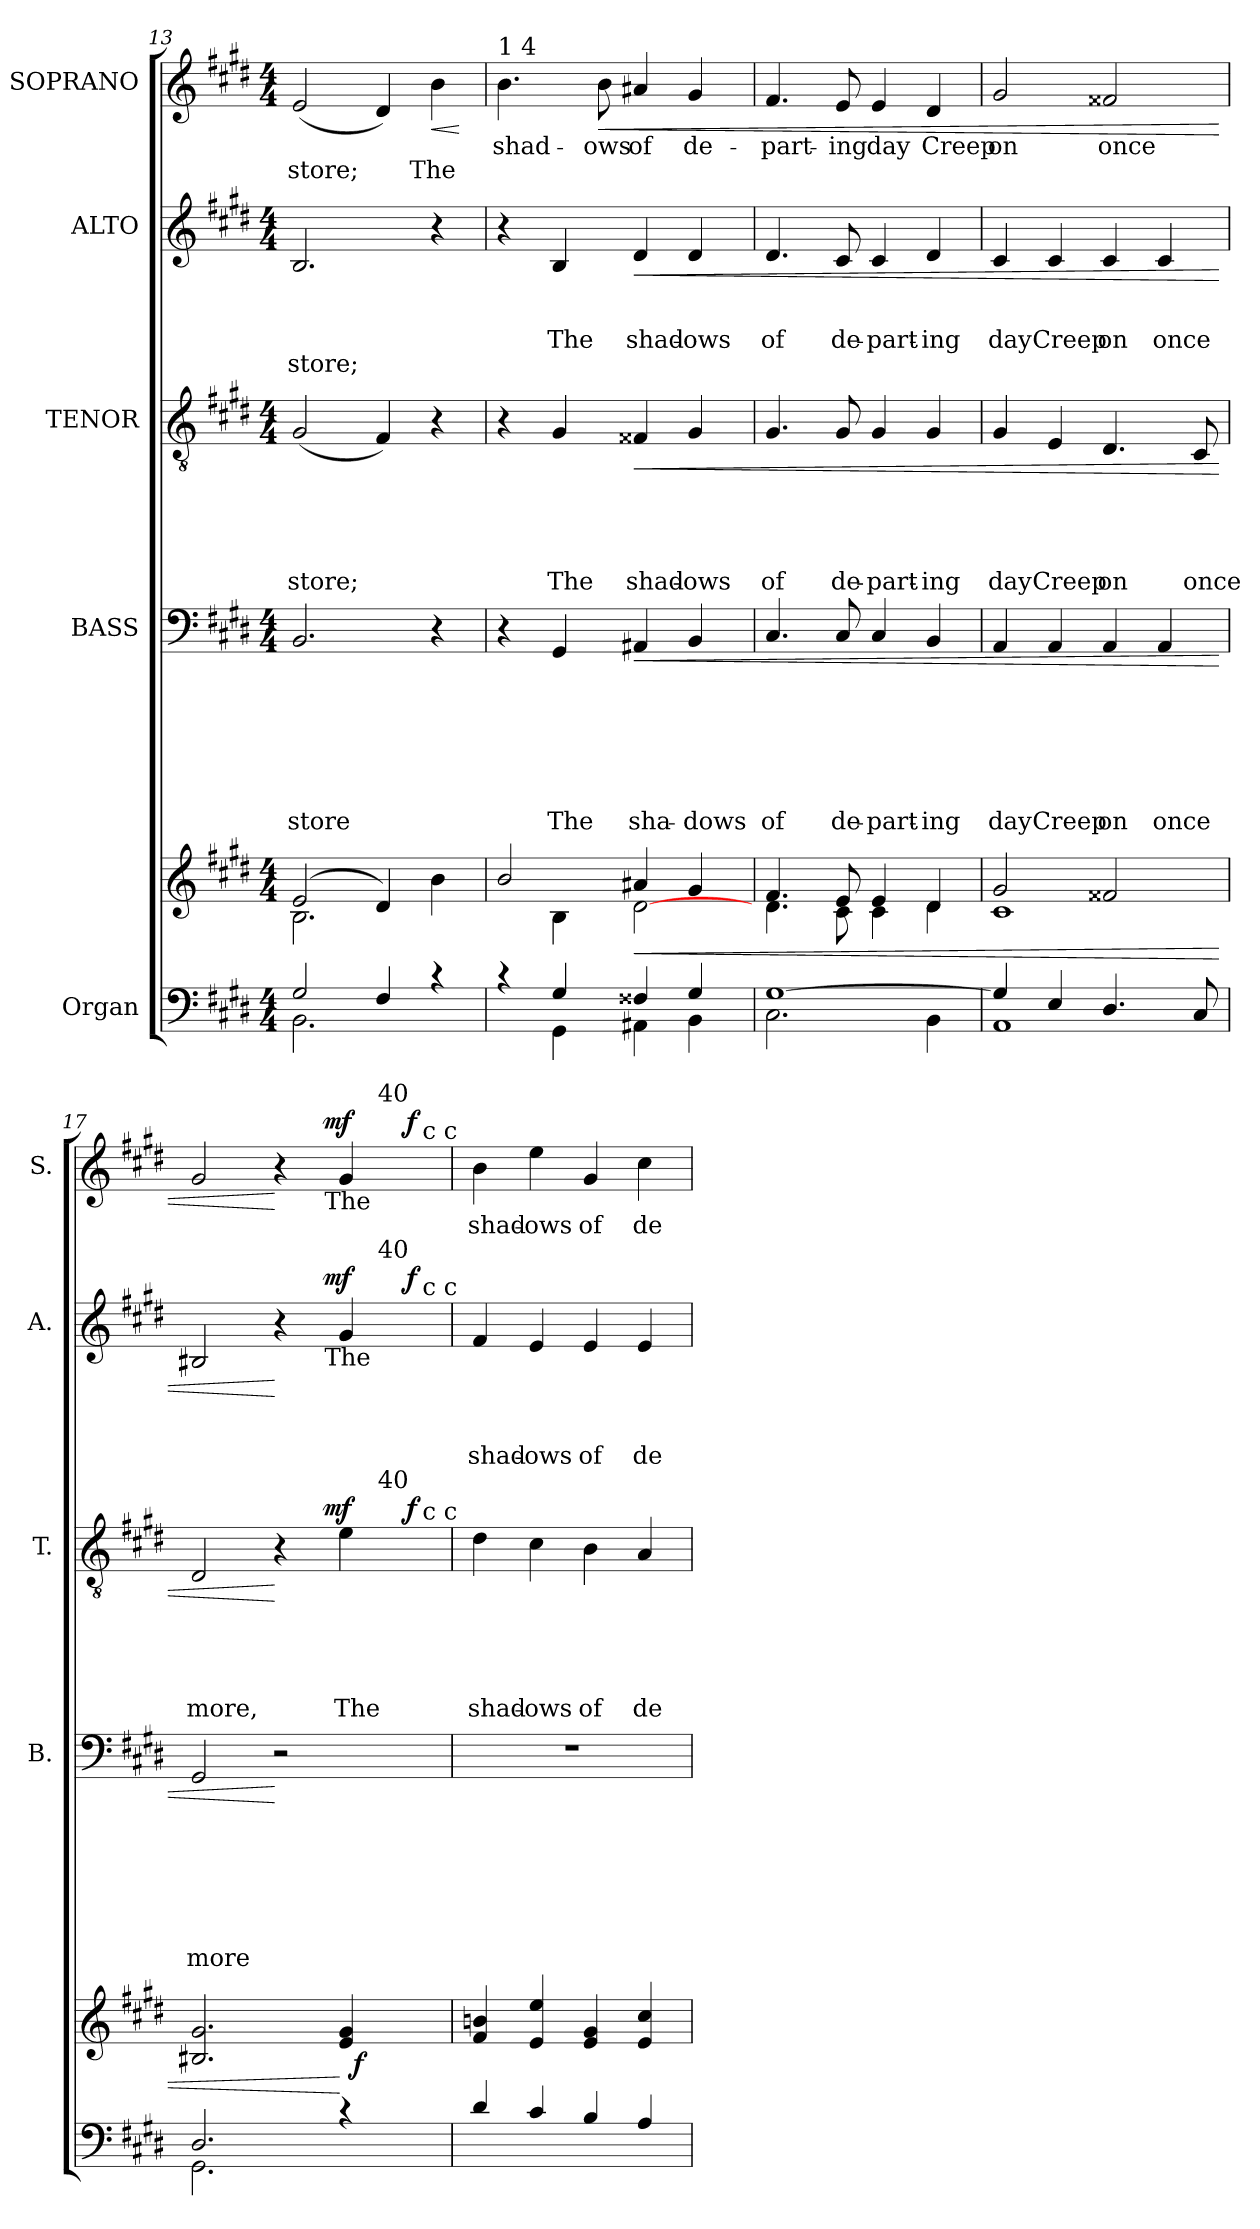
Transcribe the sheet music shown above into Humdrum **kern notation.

**kern	**kern	**dynam	**kern	**text	**text	**text	**text	**text	**text	**text	**dynam	**kern	**text	**text	**text	**text	**text	**dynam	**kern	**text	**text	**text	**text	**dynam	**kern	**text	**text	**dynam
*part5	*part5	*part5	*part4	*part4	*part4	*part4	*part4	*part4	*part4	*part4	*part4	*part3	*part3	*part3	*part3	*part3	*part3	*part3	*part2	*part2	*part2	*part2	*part2	*part2	*part1	*part1	*part1	*part1
*staff6	*staff5	*staff5/6	*staff4	*staff4	*staff4	*staff4	*staff4	*staff4	*staff4	*staff4	*staff4	*staff3	*staff3	*staff3	*staff3	*staff3	*staff3	*staff3	*staff2	*staff2	*staff2	*staff2	*staff2	*staff2	*staff1	*staff1	*staff1	*staff1
*I"Organ	*	*	*I"BASS	*	*	*	*	*	*	*	*	*I"TENOR	*	*	*	*	*	*	*I"ALTO	*	*	*	*	*	*I"SOPRANO	*	*	*
*	*	*	*I'B.	*	*	*	*	*	*	*	*	*I'T.	*	*	*	*	*	*	*I'A.	*	*	*	*	*	*I'S.	*	*	*
*clefF4	*clefG2	*	*clefF4	*	*	*	*	*	*	*	*	*clefGv2	*	*	*	*	*	*	*clefG2	*	*	*	*	*	*clefG2	*	*	*
*k[f#c#g#d#]	*k[f#c#g#d#]	*	*k[f#c#g#d#]	*	*	*	*	*	*	*	*	*k[f#c#g#d#]	*	*	*	*	*	*	*k[f#c#g#d#]	*	*	*	*	*	*k[f#c#g#d#]	*	*	*
*E:	*E:	*	*E:	*	*	*	*	*	*	*	*	*E:	*	*	*	*	*	*	*E:	*	*	*	*	*	*E:	*	*	*
*M4/4	*M4/4	*	*M4/4	*	*	*	*	*	*	*	*	*M4/4	*	*	*	*	*	*	*M4/4	*	*	*	*	*	*M4/4	*	*	*
=13	=13	=13	=13	=13	=13	=13	=13	=13	=13	=13	=13	=13	=13	=13	=13	=13	=13	=13	=13	=13	=13	=13	=13	=13	=13	=13	=13	=13
*^	*^	*	*	*	*	*	*	*	*	*	*	*	*	*	*	*	*	*	*	*	*	*	*	*	*	*	*	*
!	!	!	!	!	!	!	!	!	!	!	!	!LO:LY:b	!	!	!	!	!	!	!LO:LY:b	!	!	!	!	!	!LO:LY:b	!	!	!	!LO:LY:b	!
2G#/	2.BB\	(2e/	2.B\	.	2.BB/	.	.	.	.	.	.	store	.	(<2G#/	.	.	.	.	store;	.	2.B/	.	.	.	store;	.	(<2e/	.	store;	.
4F#/	.	4d#/)	.	.	.	.	.	.	.	.	.	.	.	4F#/)	.	.	.	.	.	.	.	.	.	.	.	.	4d#/)	.	.	.
!	!	!	!	!	!	!	!	!	!	!	!	!	!	!	!	!	!	!	!	!	!	!	!	!	!	!	!	!	!LO:LY:b	!LO:HP:b
4rc	4ryy	4ryy	4b\	.	4r	.	.	.	.	.	.	.	.	4r	.	.	.	.	.	.	4r	.	.	.	.	.	4b\	.	The	<
*v	*v	*	*	*	*	*	*	*	*	*	*	*	*	*	*	*	*	*	*	*	*	*	*	*	*	*	*	*	*	*
*	*v	*v	*	*	*	*	*	*	*	*	*	*	*	*	*	*	*	*	*	*	*	*	*	*	*	*	*	*	*
.	.	.	.	.	.	.	.	.	.	.	.	.	.	.	.	.	.	.	.	.	.	.	.	.	.	.	.	[
!!LO:LB:g=z
=14	=14	=14	=14	=14	=14	=14	=14	=14	=14	=14	=14	=14	=14	=14	=14	=14	=14	=14	=14	=14	=14	=14	=14	=14	=14	=14	=14	=14
*^	*^	*	*	*	*	*	*	*	*	*	*	*	*	*	*	*	*	*	*	*	*	*	*	*	*	*	*	*
*	*	*	*^	*	*	*	*	*	*	*	*	*	*	*	*	*	*	*	*	*	*	*	*	*	*	*	*	*	*	*
!	!	!	!	!	!	!	!	!	!	!	!	!	!	!	!	!	!	!	!	!	!	!	!	!	!	!	!	!LO:TX:a:t=1 4	!	!	!
!	!	!	!	!	!	!	!	!	!	!	!	!	!	!	!	!	!	!	!	!	!	!	!	!	!	!	!	!	!LO:LY:b	!	!
4rc	4ryy	4ryy	2b/	4ryy	.	4r	.	.	.	.	.	.	.	.	4r	.	.	.	.	.	.	4r	.	.	.	.	.	4.b\	shad-	.	.
!	!	!	!	!	!	!	!	!	!	!	!	!	!LO:LY:b	!	!	!	!	!	!	!LO:LY:b	!	!	!	!	!LO:LY:b	!	!	!	!	!	!
4G#/	4GG#\	32ryy	.	4B\	.	4GG#/	.	.	.	.	.	.	The	.	4G#/	.	.	.	.	The	.	4B/	.	.	The	.	.	.	.	.	.
.	.	2ryy	.	.	.	.	.	.	.	.	.	.	.	.	.	.	.	.	.	.	.	.	.	.	.	.	.	.	.	.	.
!	!	!	!	!	!	!	!	!	!	!	!	!	!	!	!	!	!	!	!	!	!	!	!	!	!	!	!	!	!LO:LY:b	!	!LO:HP:b
.	.	.	.	.	.	.	.	.	.	.	.	.	.	.	.	.	.	.	.	.	.	.	.	.	.	.	.	8b\	-ows	.	<
!	!	!	!	!	!LO:HP:b	!	!	!	!	!	!	!	!LO:LY:b	!LO:HP:b	!	!	!	!	!	!LO:LY:b	!LO:HP:b	!	!	!	!LO:LY:b	!	!LO:HP:b	!	!LO:LY:b	!	!
4AA#X\	4F##X/	.	4a#X/	[<2d#\	<	4AA#X/	.	.	.	.	.	.	sha-	<	4F##X/	.	.	.	.	shad-	<	4d#/	.	.	shad-	.	<	4a#X/	of	.	.
!	!	!	!	!	!	!	!	!	!	!	!	!	!LO:LY:b	!	!	!	!	!	!	!LO:LY:b	!	!	!	!	!LO:LY:b	!	!	!	!LO:LY:b	!	!
4G#/	4BB\	.	4g#/	.	.	4BB/	.	.	.	.	.	.	-dows	.	4G#/	.	.	.	.	-ows	.	4d#/	.	.	-ows	.	.	4g#/	de-	.	.
.	.	8..ryy	.	.	.	.	.	.	.	.	.	.	.	.	.	.	.	.	.	.	.	.	.	.	.	.	.	.	.	.	.
*	*	*	*v	*v	*	*	*	*	*	*	*	*	*	*	*	*	*	*	*	*	*	*	*	*	*	*	*	*	*	*	*
=15	=15	=15	=15	=15	=15	=15	=15	=15	=15	=15	=15	=15	=15	=15	=15	=15	=15	=15	=15	=15	=15	=15	=15	=15	=15	=15	=15	=15	=15	=15
!	!	!	!	!	!	!	!	!	!	!	!	!LO:LY:b	!	!	!	!	!	!	!LO:LY:b	!	!	!	!	!LO:LY:b	!	!	!	!LO:LY:b	!	!
[>1G#	2.C#\	4.d#\	4.f#/	.	4.C#/	.	.	.	.	.	.	of	.	4.G#/	.	.	.	.	of	.	4.d#/	.	.	of	.	.	4.f#/	-part-	.	.
!	!	!	!	!	!	!	!	!	!	!	!	!LO:LY:b	!	!	!	!	!	!	!LO:LY:b	!	!	!	!	!LO:LY:b	!	!	!	!LO:LY:b	!	!
.	.	8c#\	8e/	.	8C#/	.	.	.	.	.	.	de-	.	8G#/	.	.	.	.	de-	.	8c#/	.	.	de-	.	.	8e/	-ing	.	.
!	!	!	!	!	!	!	!	!	!	!	!	!LO:LY:b	!	!	!	!	!	!	!LO:LY:b	!	!	!	!	!LO:LY:b	!	!	!	!LO:LY:b	!	!
.	.	4c#\	4e/	.	4C#/	.	.	.	.	.	.	-part-	.	4G#/	.	.	.	.	-part-	.	4c#/	.	.	-part-	.	.	4e/	day	.	.
!	!	!	!	!	!	!	!	!	!	!	!	!LO:LY:b	!	!	!	!	!	!	!LO:LY:b	!	!	!	!	!LO:LY:b	!	!	!	!LO:LY:b	!	!
.	4BB\	4d#/	4d#\	.	4BB/	.	.	.	.	.	.	-ing	.	4G#/	.	.	.	.	-ing	.	4d#/	.	.	-ing	.	.	4d#/	Creep	.	.
=16	=16	=16	=16	=16	=16	=16	=16	=16	=16	=16	=16	=16	=16	=16	=16	=16	=16	=16	=16	=16	=16	=16	=16	=16	=16	=16	=16	=16	=16	=16
!	!	!	!	!	!	!	!	!	!	!	!	!LO:LY:b	!	!	!	!	!	!	!LO:LY:b	!	!	!	!	!LO:LY:b	!	!	!	!LO:LY:b	!	!
4G#/]	1AA	2g#/	1c#	.	4AA/	.	.	.	.	.	.	day	.	4G#/	.	.	.	.	day	.	4c#/	.	.	day	.	.	2g#/	on	.	.
!	!	!	!	!	!	!	!	!	!	!	!	!LO:LY:b	!	!	!	!	!	!	!LO:LY:b	!	!	!	!	!LO:LY:b	!	!	!	!	!	!
4E/	.	.	.	.	4AA/	.	.	.	.	.	.	Creep	.	4E/	.	.	.	.	Creep	.	4c#/	.	.	Creep	.	.	.	.	.	.
!	!	!	!	!	!	!	!	!	!	!	!	!LO:LY:b	!	!	!	!	!	!	!LO:LY:b	!	!	!	!	!LO:LY:b	!	!	!	!LO:LY:b	!	!
4.D#/	.	2f##X/	.	.	4AA/	.	.	.	.	.	.	on	.	4.D#/	.	.	.	.	on	.	4c#/	.	.	on	.	.	2f##X/	once	.	.
!	!	!	!	!	!	!	!	!	!	!	!	!LO:LY:b	!	!	!	!	!	!	!	!	!	!	!	!LO:LY:b	!	!	!	!	!	!
.	.	.	.	.	4AA/	.	.	.	.	.	.	once	.	.	.	.	.	.	.	.	4c#/	.	.	once	.	.	.	.	.	.
!	!	!	!	!	!	!	!	!	!	!	!	!	!	!	!	!	!	!	!LO:LY:b	!	!	!	!	!	!	!	!	!	!	!
8C#/	.	.	.	.	.	.	.	.	.	.	.	.	.	8C#/	.	.	.	.	once	.	.	.	.	.	.	.	.	.	.	.
=17	=17	=17	=17	=17	=17	=17	=17	=17	=17	=17	=17	=17	=17	=17	=17	=17	=17	=17	=17	=17	=17	=17	=17	=17	=17	=17	=17	=17	=17	=17
!	!	!	!	!	!	!	!	!	!	!	!	!	!	!	!	!	!	!	!	!	!	!	!	!	!	!	!LO:TX:b:t=more,	!	!	!
!	!	!	!	!	!	!	!	!	!	!	!	!	!	!	!	!	!	!	!	!	!LO:TX:b:t=more,	!	!	!	!	!	!	!	!	!
!	!	!	!	!	!	!	!	!	!	!	!	!LO:LY:b	!	!	!	!	!	!	!LO:LY:b	!	!	!	!	!	!	!	!	!	!	!
*	*	*	*	*	*	*	*	*	*	*	*	*	*	*^	*	*	*	*	*	*	*^	*	*	*	*	*	*^	*	*	*
*	*	*	*	*	*	*	*	*	*	*	*	*	*	*	*^	*	*	*	*	*	*	*	*^	*	*	*	*	*	*	*^	*	*	*
*	*	*	*	*	*	*	*	*	*	*	*	*	*	*	*	*^	*	*	*	*	*	*	*	*	*^	*	*	*	*	*	*	*	*^	*	*	*
*	*	*	*	*	*	*	*	*	*	*	*	*	*	*	*	*	*^	*	*	*	*	*	*	*	*	*	*^	*	*	*	*	*	*	*	*	*^	*	*	*
2.D#/	2.GG#\	2.B#X/ 2.g#/	2ryy	.	2GG#/	.	.	.	.	.	.	more	.	2D#/	2ryy	2ryy	2ryy	2...ryy	.	.	.	.	more,	.	2B#X/	2ryy	2ryy	2ryy	2...ryy	.	.	.	.	.	2g#/	2ryy	2ryy	2ryy	2...ryy	.	.	.
.	.	.	4ryy	.	2r	.	.	.	.	.	.	.	[	4r	8..ryy	4ryy	4ryy	.	.	.	.	.	.	[	4r	8..ryy	4ryy	4ryy	.	.	.	.	.	[	4r	8..ryy	4ryy	4ryy	.	.	.	[
!	!	!	!	!	!	!	!	!	!	!	!	!	!	!	!	!	!	!	!	!	!	!	!	!	!	!	!	!	!	!	!	!	!	!	!	!LO:TX:b:t=The	!	!	!	!	!	!
!	!	!	!	!	!	!	!	!	!	!	!	!	!	!	!	!	!	!	!	!	!	!	!	!	!	!LO:TX:b:t=The	!	!	!	!	!	!	!	!	!	!	!	!	!	!	!	!
!	!	!	!	!	!	!	!	!	!	!	!	!	!	!	!	!	!	!	!	!	!	!	!	!LO:DY:a	!	!	!	!	!	!	!	!	!	!LO:DY:a	!	!	!	!	!	!	!	!LO:DY:a
.	.	.	.	.	.	.	.	.	.	.	.	.	.	.	4ryy	.	.	.	.	.	.	.	.	mf	.	4ryy	.	.	.	.	.	.	.	mf	.	4ryy	.	.	.	.	.	mf
!	!	!	!	!	!	!	!	!	!	!	!	!	!	!	!	!	!	!	!	!	!	!	!LO:LY:b	!	!	!	!	!	!	!	!	!	!	!	!	!	!	!	!	!	!	!
4rc	4ryy	4e/ 4g#/	32ryy	[	.	.	.	.	.	.	.	.	.	4e\	.	8ryy	16.ryy	.	.	.	.	.	The	.	4g#/	.	8ryy	16.ryy	.	.	.	.	.	.	4g#/	.	8ryy	16.ryy	.	.	.	.
!	!	!	!	!LO:DY:b	!	!	!	!	!	!	!	!	!	!	!	!	!	!	!	!	!	!	!	!	!	!	!	!	!	!	!	!	!	!	!	!	!	!	!	!	!	!
.	.	.	8..ryy	f	.	.	.	.	.	.	.	.	.	.	.	.	.	.	.	.	.	.	.	.	.	.	.	.	.	.	.	.	.	.	.	.	.	.	.	.	.	.
!	!	!	!	!	!	!	!	!	!	!	!	!	!	!	!	!	!	!	!	!	!	!	!	!	!	!	!	!	!	!	!	!	!	!	!	!	!	!LO:TX:a:t=40	!	!	!	!
!	!	!	!	!	!	!	!	!	!	!	!	!	!	!	!	!	!	!	!	!	!	!	!	!	!	!	!	!LO:TX:a:t=40	!	!	!	!	!	!	!	!	!	!	!	!	!	!
!	!	!	!	!	!	!	!	!	!	!	!	!	!	!	!	!	!LO:TX:a:t=40	!	!	!	!	!	!	!	!	!	!	!	!	!	!	!	!	!	!	!	!	!	!	!	!	!
.	.	.	.	.	.	.	.	.	.	.	.	.	.	.	.	.	8ryy	.	.	.	.	.	.	.	.	.	.	8ryy	.	.	.	.	.	.	.	.	.	8ryy	.	.	.	.
.	.	.	.	.	.	.	.	.	.	.	.	.	.	.	.	32ryy	.	.	.	.	.	.	.	.	.	.	32ryy	.	.	.	.	.	.	.	.	.	32ryy	.	.	.	.	.
!	!	!	!	!	!	!	!	!	!	!	!	!	!	!	!	!	!	!	!	!	!	!	!	!LO:DY:a	!	!	!	!	!	!	!	!	!	!LO:DY:a	!	!	!	!	!	!	!	!LO:DY:a
.	.	.	.	.	.	.	.	.	.	.	.	.	.	.	.	16.ryy	.	.	.	.	.	.	.	f	.	.	16.ryy	.	.	.	.	.	.	f	.	.	16.ryy	.	.	.	.	f
!	!	!	!	!	!	!	!	!	!	!	!	!	!	!	!	!	!	!	!	!	!	!	!	!	!	!	!	!	!	!	!	!	!	!	!	!	!	!	!LO:TX:a:t=c c	!	!	!
!	!	!	!	!	!	!	!	!	!	!	!	!	!	!	!	!	!	!	!	!	!	!	!	!	!	!	!	!	!LO:TX:a:t=c c	!	!	!	!	!	!	!	!	!	!	!	!	!
!	!	!	!	!	!	!	!	!	!	!	!	!	!	!	!	!	!	!LO:TX:a:t=c c	!	!	!	!	!	!	!	!	!	!	!	!	!	!	!	!	!	!	!	!	!	!	!	!
.	.	.	.	.	.	.	.	.	.	.	.	.	.	.	.	.	.	16ryy	.	.	.	.	.	.	.	.	.	.	16ryy	.	.	.	.	.	.	.	.	.	16ryy	.	.	.
.	.	.	.	.	.	.	.	.	.	.	.	.	.	.	32ryy	.	32ryy	.	.	.	.	.	.	.	.	32ryy	.	32ryy	.	.	.	.	.	.	.	32ryy	.	32ryy	.	.	.	.
!!LO:PB:g=z
=18	=18	=18	=18	=18	=18	=18	=18	=18	=18	=18	=18	=18	=18	=18	=18	=18	=18	=18	=18	=18	=18	=18	=18	=18	=18	=18	=18	=18	=18	=18	=18	=18	=18	=18	=18	=18	=18	=18	=18	=18	=18	=18
!	!	!	!	!	!	!	!	!	!	!	!	!	!	!	!	!	!	!	!	!	!	!	!LO:LY:b	!	!	!	!	!	!	!	!	!LO:LY:b	!	!	!	!	!	!	!	!LO:LY:b	!	!
*v	*v	*	*	*	*	*	*	*	*	*	*	*	*	*v	*v	*v	*v	*v	*	*	*	*	*	*	*v	*v	*v	*v	*v	*	*	*	*	*	*v	*v	*v	*v	*v	*	*	*
*	*v	*v	*	*	*	*	*	*	*	*	*	*	*	*	*	*	*	*	*	*	*	*	*	*	*	*	*	*	*
4d#/	4f#/ 4bn/	.	1r	.	.	.	.	.	.	.	.	4d#\	.	.	.	.	shad-	.	4f#/	.	.	shad-	.	.	4b\	shad-	.	.
!	!	!	!	!	!	!	!	!	!	!	!	!	!	!	!	!	!LO:LY:b	!	!	!	!	!LO:LY:b	!	!	!	!LO:LY:b	!	!
4c#/	4e/ 4ee/	.	.	.	.	.	.	.	.	.	.	4c#\	.	.	.	.	-ows	.	4e/	.	.	-ows	.	.	4ee\	-ows	.	.
!	!	!	!	!	!	!	!	!	!	!	!	!	!	!	!	!	!LO:LY:b	!	!	!	!	!LO:LY:b	!	!	!	!LO:LY:b	!	!
4B/	4e/ 4g#/	.	.	.	.	.	.	.	.	.	.	4B\	.	.	.	.	of	.	4e/	.	.	of	.	.	4g#/	of	.	.
!	!	!	!	!	!	!	!	!	!	!	!	!	!	!	!	!	!LO:LY:b	!	!	!	!	!LO:LY:b	!	!	!	!LO:LY:b	!	!
4A/	4e/ 4cc#/	.	.	.	.	.	.	.	.	.	.	4A/	.	.	.	.	de-	.	4e/	.	.	de-	.	.	4cc#\	de-	.	.
=	=	=	=	=	=	=	=	=	=	=	=	=	=	=	=	=	=	=	=	=	=	=	=	=	=	=	=	=
*-	*-	*-	*-	*-	*-	*-	*-	*-	*-	*-	*-	*-	*-	*-	*-	*-	*-	*-	*-	*-	*-	*-	*-	*-	*-	*-	*-	*-
